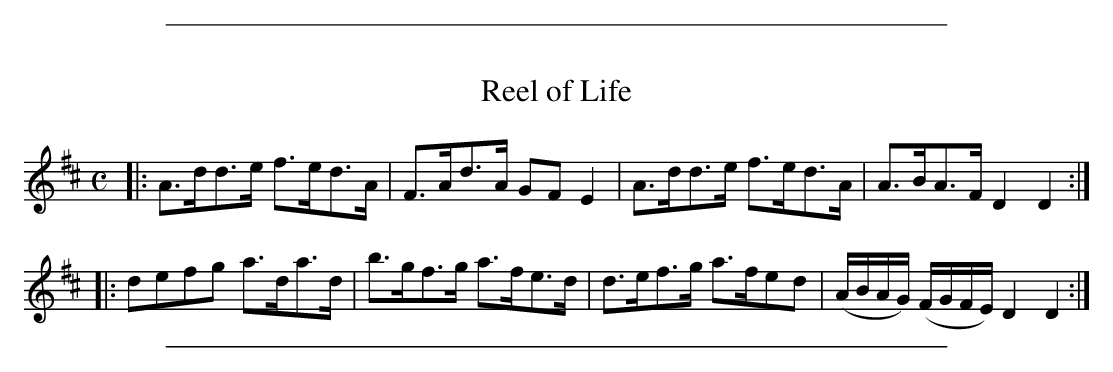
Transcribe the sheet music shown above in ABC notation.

X:1
T: Reel of Life
M: C
L: 1/8
K: D
|:\
A>dd>e f>ed>A | F>Ad>A GFE2 | A>dd>e f>ed>A | A>BA>F D2D2 ::
defg a>da>d | b>gf>g a>fe>d | d>ef>g a>fed | (A/B/A/G/) (F/G/F/E/) D2D2 :|
